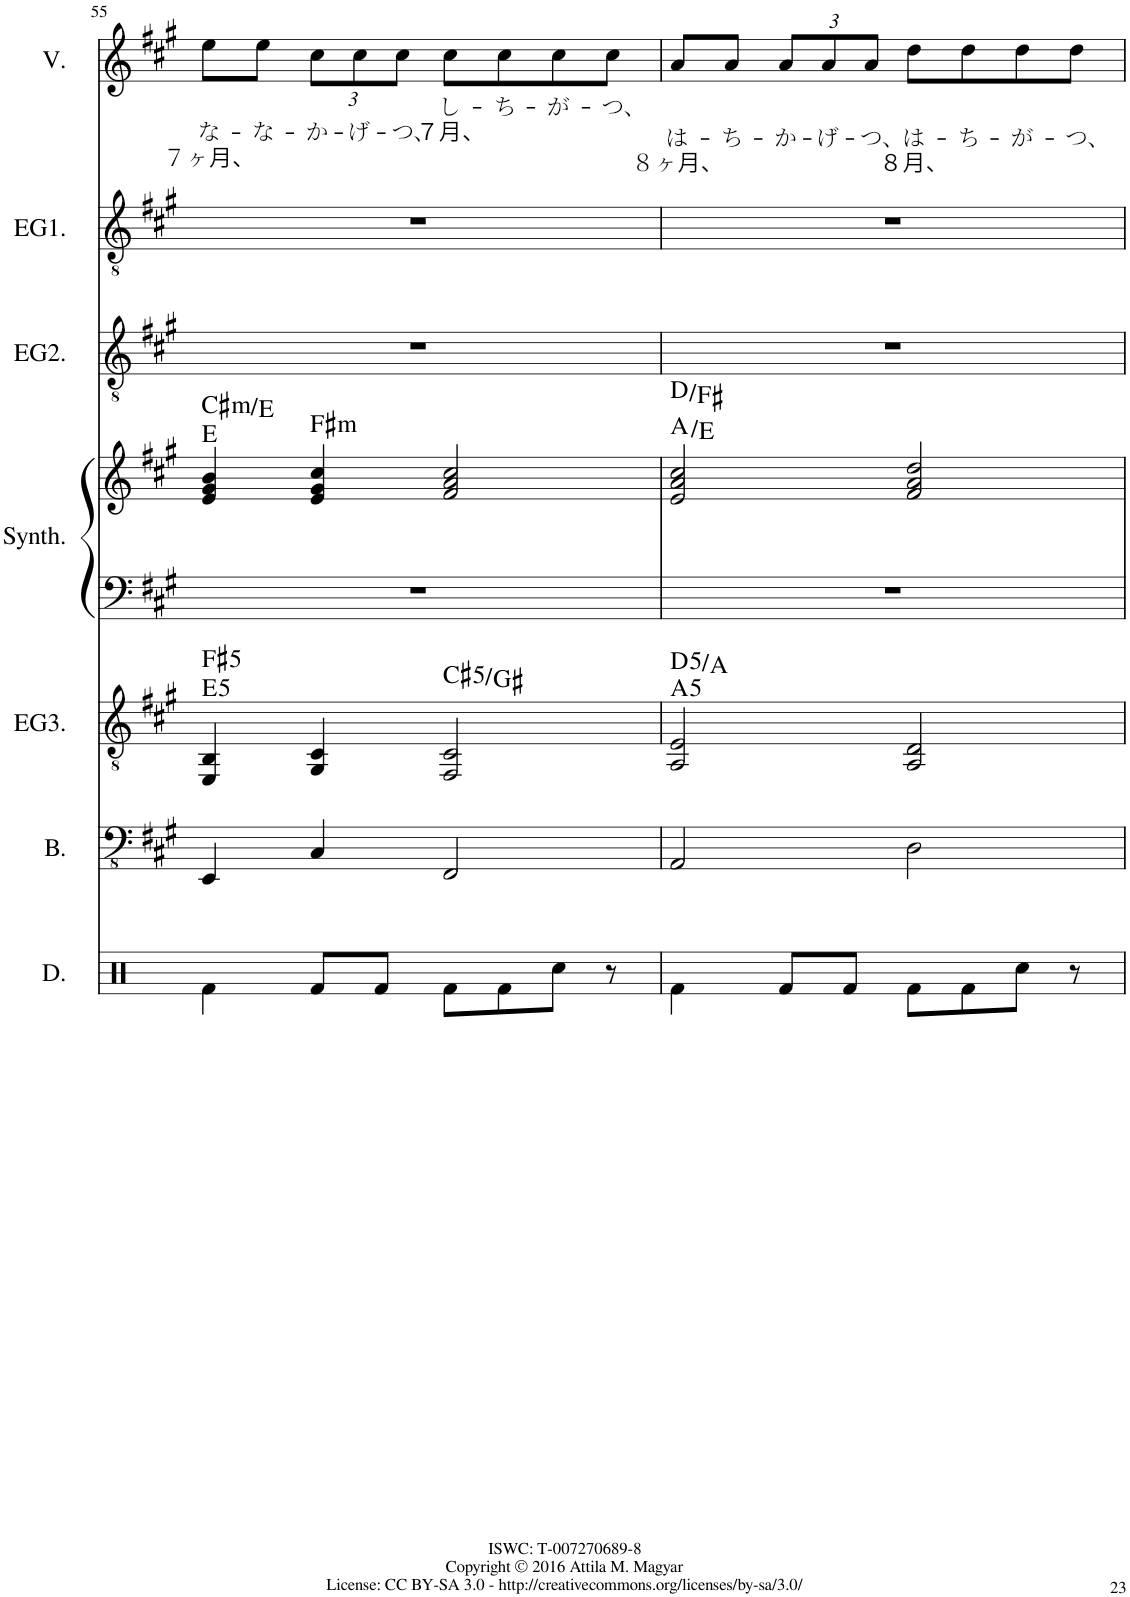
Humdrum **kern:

**kern	**kern	**kern	**harte	**kern	**kern	**harte	**kern	**kern	**kern	**text	**text	**text
*part7	*part6	*part5	*part5	*part4	*part4	*part4	*part3	*part2	*part1	*part1	*part1	*part1
*staff8	*staff7	*staff6	*	*staff5	*staff4	*	*staff3	*staff2	*staff1	*staff1	*staff1	*staff1
*I"Drumset (draft)	*I"Electric Bass	*I"Electric Guitar 3	*	*I"Synthesizer	*	*	*I"Electric Guitar 2	*I"Electric Guitar 1	*I"Voice	*	*	*
*I'D.	*I'B.	*I'EG3.	*	*I'Synth.	*	*	*I'EG2.	*I'EG1.	*I'V.	*	*	*
!!LO:PB:g=z
*clefX	*clefFv4	*clefGv2	*	*clefF4	*clefG2	*	*clefGv2	*clefGv2	*clefG2	*	*	*
*k[]	*k[f#c#g#]	*k[f#c#g#]	*	*k[f#c#g#]	*k[f#c#g#]	*	*k[f#c#g#]	*k[f#c#g#]	*k[f#c#g#]	*	*	*
=55	=55	=55	=55	=55	=55	=55	=55	=55	=55	=55	=55	=55
!	!	!	!LO:H:n=1:kt=5	!	!	!	!	!	!	!	!LO:LY:b	!LO:LY:b
!	!	!	!LO:H:n=2:kt=5	!	!	!LO:H:n=2:kt=m	!	!	!	!	!	!
4Rf\	4EEE/	4EE/ 4BB/	E:(1,5) F#:(1,5)	1r	4e/ 4g#/ 4b/	E:maj C#:min/b3	1r	1r	8ee\L	.	な-	７ヶ月、
!	!	!	!	!	!	!	!	!	!	!	!LO:LY:b	!
.	.	.	.	.	.	.	.	.	8ee\J	.	-な-	.
*	*	*	*	*	*	*	*	*	*Xbrackettup	*	*	*
!	!	!	!	!	!	!LO:H:kt=m	!	!	!	!	!LO:LY:b	!
8Rf/L	4CC#/	4GG#/ 4C#/	.	.	4e/ 4g#/ 4cc#/	F#:min	.	.	12cc#\L	.	-か-	.
!	!	!	!	!	!	!	!	!	!	!	!LO:LY:b	!
.	.	.	.	.	.	.	.	.	12cc#\	.	-げ-	.
8Rf/J	.	.	.	.	.	.	.	.	.	.	.	.
!	!	!	!	!	!	!	!	!	!	!	!LO:LY:b	!
.	.	.	.	.	.	.	.	.	12cc#\J	.	-つ、	.
!	!	!	!LO:H:kt=5	!	!	!	!	!	!	!LO:LY:b	!LO:LY:b	!
8Rf\L	2FFF#/	2FF#/ 2C#/	C#:(1,5)/5	.	2f#/ 2a/ 2cc#/	.	.	.	8cc#\L	し-	７月、	.
!	!	!	!	!	!	!	!	!	!	!LO:LY:b	!	!
8Rf\	.	.	.	.	.	.	.	.	8cc#\	-ち-	.	.
!	!	!	!	!	!	!	!	!	!	!LO:LY:b	!	!
8Rcc\J	.	.	.	.	.	.	.	.	8cc#\	-が-	.	.
!	!	!	!	!	!	!	!	!	!	!LO:LY:b	!	!
8r	.	.	.	.	.	.	.	.	8cc#\J	-つ、	.	.
=56	=56	=56	=56	=56	=56	=56	=56	=56	=56	=56	=56	=56
!	!	!	!LO:H:n=1:kt=5	!	!	!	!	!	!	!LO:LY:b	!LO:LY:b	!
!	!	!	!LO:H:n=2:kt=5	!	!	!	!	!	!	!	!	!
4Rf\	2AAA/	2AA/ 2E/	A:(1,5) D:(1,5)/5	1r	2e/ 2a/ 2cc#/	A:maj/5 D:maj/3	1r	1r	8a/L	は-	８ヶ月、	.
!	!	!	!	!	!	!	!	!	!	!LO:LY:b	!	!
.	.	.	.	.	.	.	.	.	8a/J	-ち-	.	.
!	!	!	!	!	!	!	!	!	!	!LO:LY:b	!	!
8Rf/L	.	.	.	.	.	.	.	.	12a/L	-か-	.	.
!	!	!	!	!	!	!	!	!	!	!LO:LY:b	!	!
.	.	.	.	.	.	.	.	.	12a/	-げ-	.	.
8Rf/J	.	.	.	.	.	.	.	.	.	.	.	.
!	!	!	!	!	!	!	!	!	!	!LO:LY:b	!	!
.	.	.	.	.	.	.	.	.	12a/J	-つ、	.	.
!	!	!	!	!	!	!	!	!	!	!LO:LY:b	!LO:LY:b	!
8Rf\L	2DD\	2AA/ 2D/	.	.	2f#/ 2a/ 2dd/	.	.	.	8dd\L	は-	８月、	.
!	!	!	!	!	!	!	!	!	!	!LO:LY:b	!	!
8Rf\	.	.	.	.	.	.	.	.	8dd\	-ち-	.	.
!	!	!	!	!	!	!	!	!	!	!LO:LY:b	!	!
8Rcc\J	.	.	.	.	.	.	.	.	8dd\	-が-	.	.
!	!	!	!	!	!	!	!	!	!	!LO:LY:b	!	!
8r	.	.	.	.	.	.	.	.	8dd\J	-つ、	.	.
=	=	=	=	=	=	=	=	=	=	=	=	=
*-	*-	*-	*-	*-	*-	*-	*-	*-	*-	*-	*-	*-
